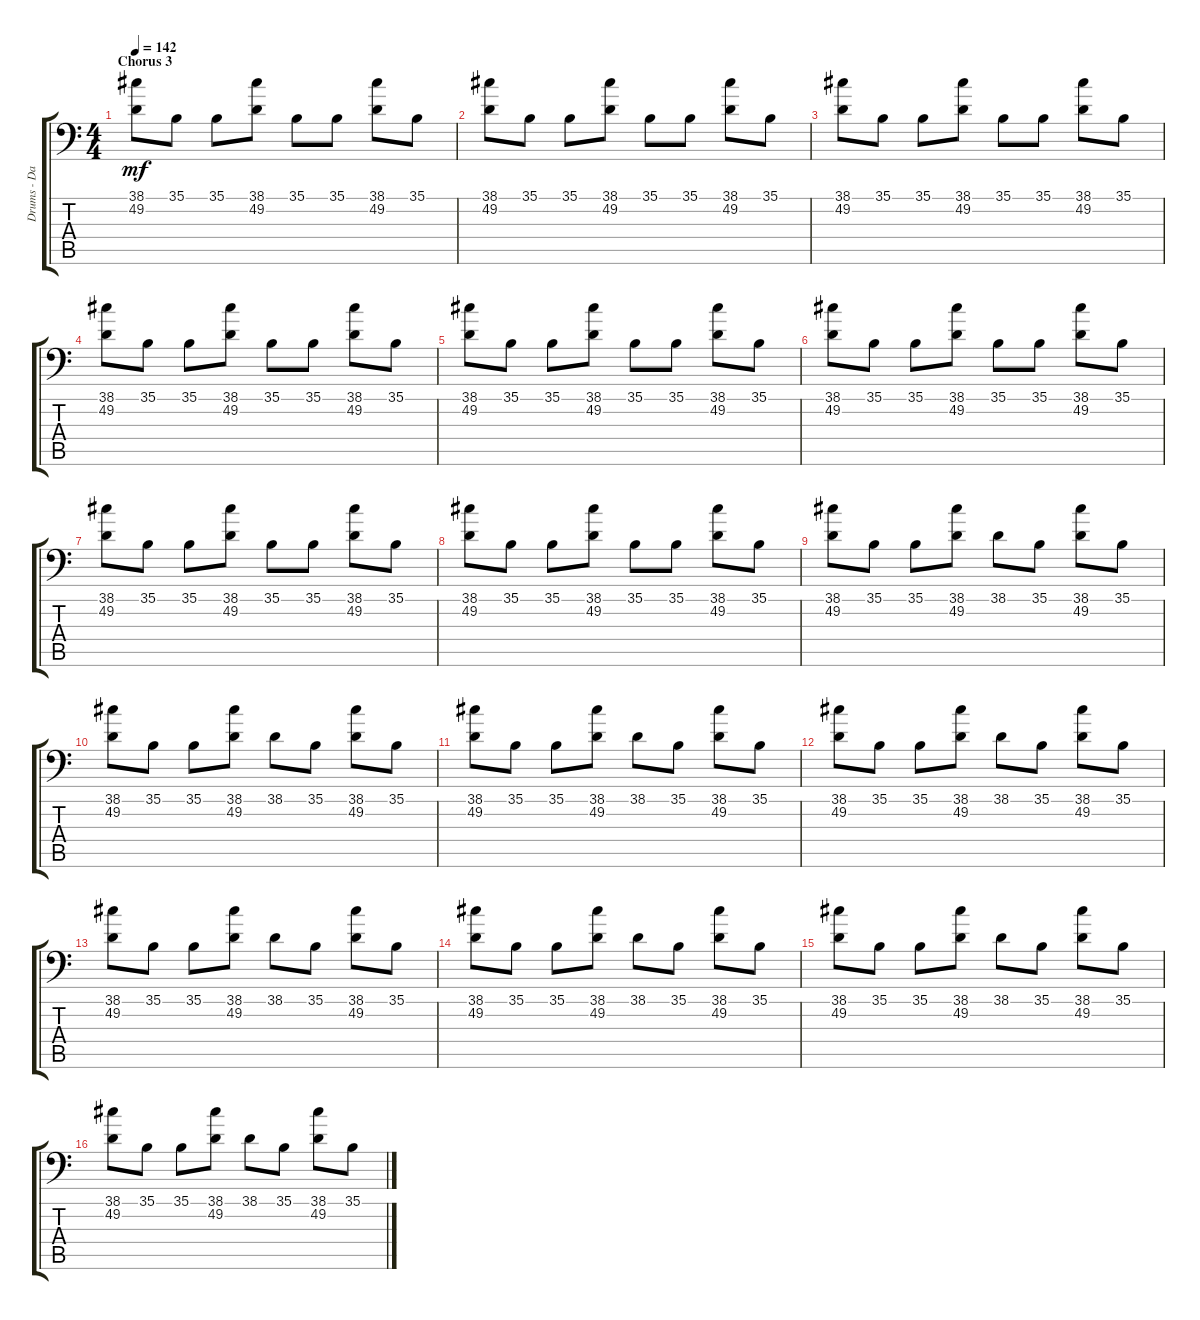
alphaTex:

\track ("Drums - Dan Flint" "Drums - Da") {instrument acousticgrandpiano}
\staff {score tabs}
\tuning (C-1 C-1 C-1 C-1 C-1 C-1) {hide}
\ts (4 4)
\section ("" "Chorus 3")
\tempo 142
\clef f4
\ks c
(38.1 49.2).8{dy mf} 35.1.8 35.1.8 (38.1 49.2).8 35.1.8 35.1.8 (38.1 49.2).8 35.1.8 |
(38.1 49.2).8 35.1.8 35.1.8 (38.1 49.2).8 35.1.8 35.1.8 (38.1 49.2).8 35.1.8 |
(38.1 49.2).8 35.1.8 35.1.8 (38.1 49.2).8 35.1.8 35.1.8 (38.1 49.2).8 35.1.8 |
(38.1 49.2).8 35.1.8 35.1.8 (38.1 49.2).8 35.1.8 35.1.8 (38.1 49.2).8 35.1.8 |
(38.1 49.2).8 35.1.8 35.1.8 (38.1 49.2).8 35.1.8 35.1.8 (38.1 49.2).8 35.1.8 |
(38.1 49.2).8 35.1.8 35.1.8 (38.1 49.2).8 35.1.8 35.1.8 (38.1 49.2).8 35.1.8 |
(38.1 49.2).8 35.1.8 35.1.8 (38.1 49.2).8 35.1.8 35.1.8 (38.1 49.2).8 35.1.8 |
(38.1 49.2).8 35.1.8 35.1.8 (38.1 49.2).8 35.1.8 35.1.8 (38.1 49.2).8 35.1.8 |
(38.1 49.2).8 35.1.8 35.1.8 (38.1 49.2).8 38.1.8 35.1.8 (38.1 49.2).8 35.1.8 |
(38.1 49.2).8 35.1.8 35.1.8 (38.1 49.2).8 38.1.8 35.1.8 (38.1 49.2).8 35.1.8 |
(38.1 49.2).8 35.1.8 35.1.8 (38.1 49.2).8 38.1.8 35.1.8 (38.1 49.2).8 35.1.8 |
(38.1 49.2).8 35.1.8 35.1.8 (38.1 49.2).8 38.1.8 35.1.8 (38.1 49.2).8 35.1.8 |
(38.1 49.2).8 35.1.8 35.1.8 (38.1 49.2).8 38.1.8 35.1.8 (38.1 49.2).8 35.1.8 |
(38.1 49.2).8 35.1.8 35.1.8 (38.1 49.2).8 38.1.8 35.1.8 (38.1 49.2).8 35.1.8 |
(38.1 49.2).8 35.1.8 35.1.8 (38.1 49.2).8 38.1.8 35.1.8 (38.1 49.2).8 35.1.8 |
(38.1 49.2).8 35.1.8 35.1.8 (38.1 49.2).8 38.1.8 35.1.8 (38.1 49.2).8 35.1.8
